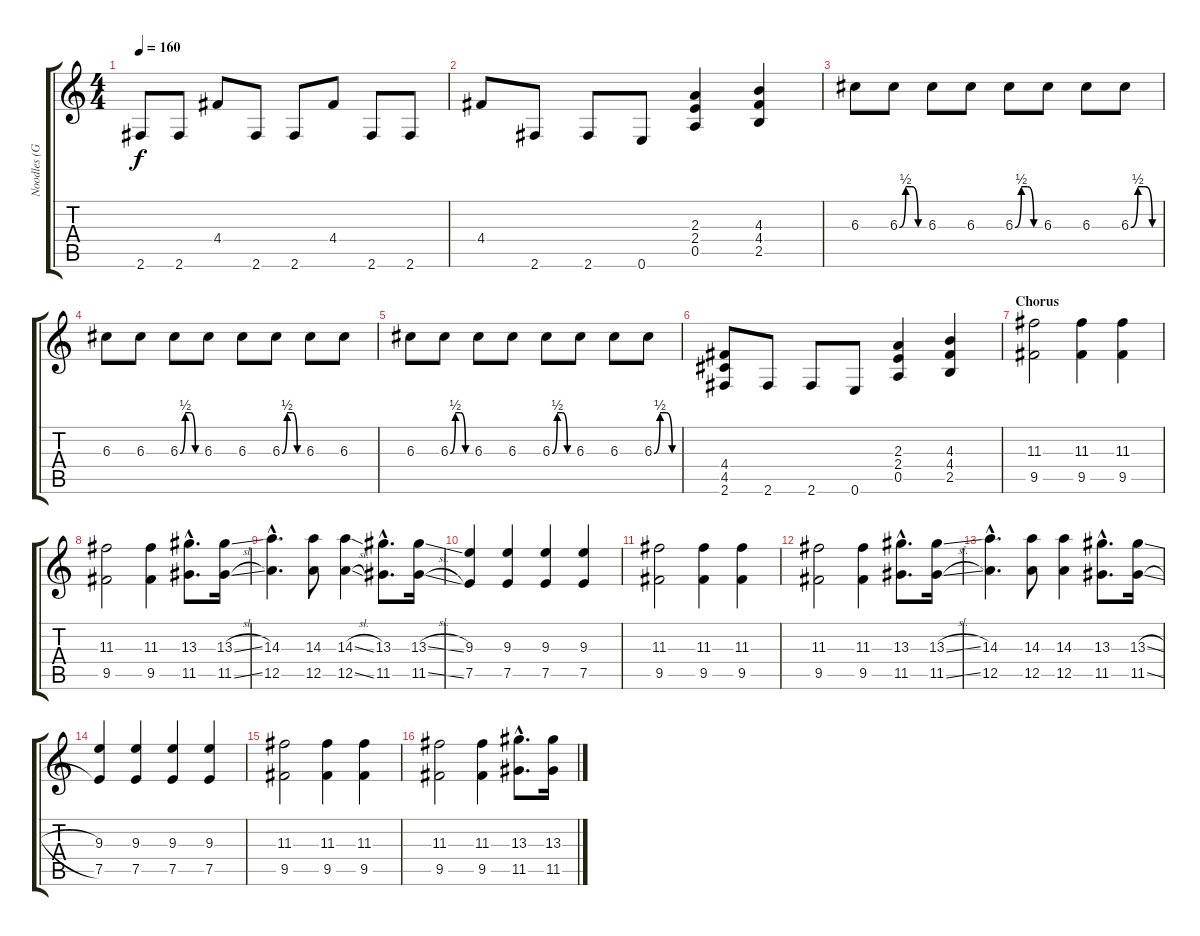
\track ("Noodles (Guit)" "Noodles (G") {instrument distortionguitar}
\staff {score tabs}
\tuning (E4 B3 G3 D3 A2 E2) {hide}
\ts (4 4)
\tempo 160
\clef g2
\ks c
2.6.8{dy f} 2.6.8 4.4.8 2.6.8 2.6.8 4.4.8 2.6.8 2.6.8 |
4.4.8 2.6.8 2.6.8 0.6.8 (2.3 2.4 0.5).4 (4.3 4.4 2.5).4 |
\section ("" "")
6.3.8{volume 11} 6.3{be (custom 0 0 15 2 30 2 45 0 60 0)}.8 6.3.8 6.3.8 6.3{be (custom 0 0 15 2 30 2 45 0 60 0)}.8 6.3.8 6.3.8 6.3{be (custom 0 0 15 2 30 2 45 0 60 0)}.8 |
6.3.8 6.3.8 6.3{be (custom 0 0 15 2 30 2 45 0 60 0)}.8 6.3.8 6.3.8 6.3{be (custom 0 0 15 2 30 2 45 0 60 0)}.8 6.3.8 6.3.8 |
6.3.8 6.3{be (custom 0 0 15 2 30 2 45 0 60 0)}.8 6.3.8 6.3.8 6.3{be (custom 0 0 15 2 30 2 45 0 60 0)}.8 6.3.8 6.3.8 6.3{be (custom 0 0 15 2 30 2 45 0 60 0)}.8 |
(4.4 4.5 2.6).8{volume 12} 2.6.8 2.6.8 0.6.8 (2.3 2.4 0.5).4 (4.3 4.4 2.5).4 |
\section ("" "Chorus")
(11.3 9.5).2 (11.3 9.5).4 (11.3 9.5).4 |
(11.3 9.5).2 (11.3 9.5).4 (13.3{hac} 11.5{hac}).8{d} (13.3{sl} 11.5{sl}).16 |
(14.3{hac} 12.5{hac}).4{d} (14.3 12.5).8 (14.3{sl} 12.5{sl}).4 (13.3{hac} 11.5{hac}).8{d} (13.3{sl} 11.5{sl}).16 |
(9.3 7.5).4 (9.3 7.5).4 (9.3 7.5).4 (9.3 7.5).4 |
(11.3 9.5).2 (11.3 9.5).4 (11.3 9.5).4 |
(11.3 9.5).2 (11.3 9.5).4 (13.3{hac} 11.5{hac}).8{d} (13.3{sl} 11.5{sl}).16 |
(14.3{hac} 12.5{hac}).4{d} (14.3 12.5).8 (14.3 12.5).4 (13.3{hac} 11.5{hac}).8{d} (13.3{sl} 11.5{sl}).16 |
(9.3 7.5).4 (9.3 7.5).4 (9.3 7.5).4 (9.3 7.5).4 |
(11.3 9.5).2 (11.3 9.5).4 (11.3 9.5).4 |
(11.3 9.5).2 (11.3 9.5).4 (13.3{hac} 11.5{hac}).8{d} (13.3{sl} 11.5{sl}).16
